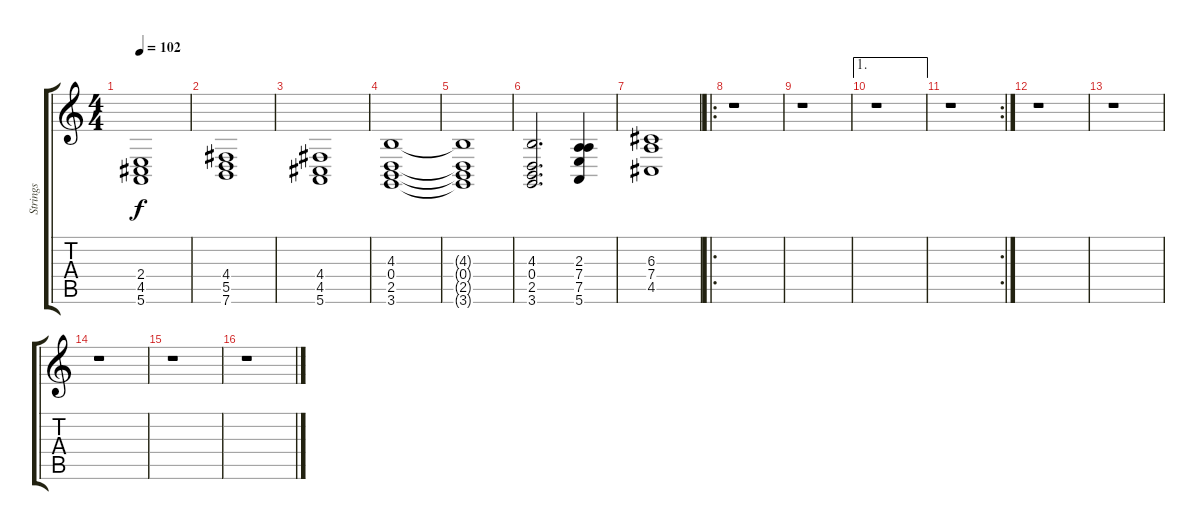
\track ("Strings" "Strings") {instrument stringensemble1}
\staff {score tabs}
\tuning (E4 B3 G3 D3 A2 E2) {hide}
\ts (4 4)
\tempo 102
\clef g2
\ks c
(2.4 4.5 5.6).1{dy f} |
(4.4 5.5 7.6).1 |
(4.4 4.5 5.6).1 |
(4.3 0.4 2.5 3.6).1 |
(4.3{t} 0.4{t} 2.5{t} 3.6{t}).1 |
(4.3 0.4 2.5 3.6).2{d} (2.3 7.4 7.5 5.6).4 |
(6.3 7.4 4.5).1 |
\ro
r.1 |
r.1 |
\ae 1
r.1 |
\rc 2
r.1 |
r.1 |
r.1 |
r.1 |
r.1 |
r.1
